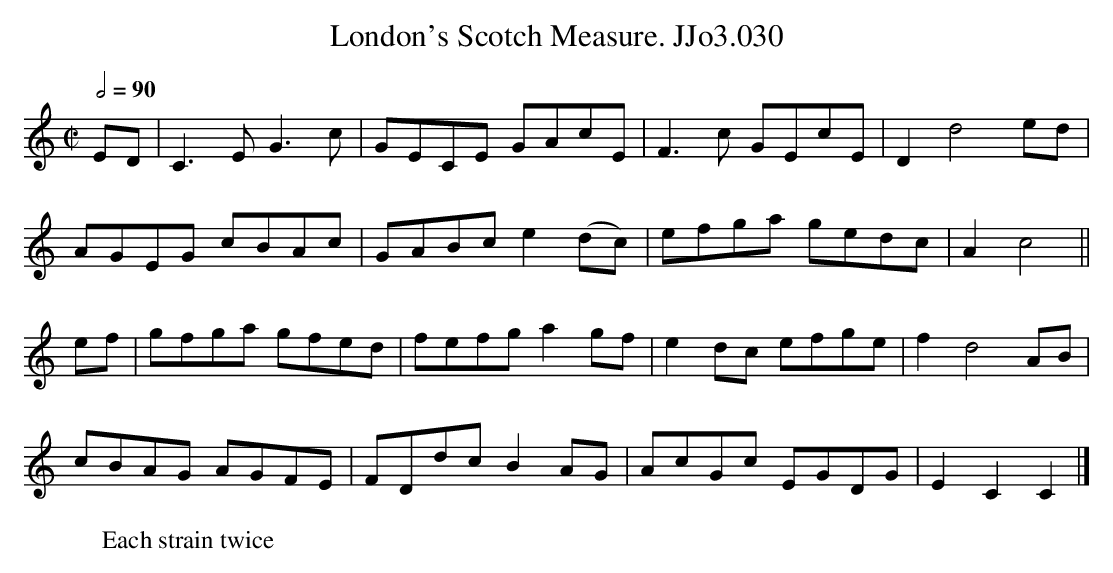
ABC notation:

X:1
T:London's Scotch Measure. JJo3.030
M:C|
L:1/8
W:Each strain twice
Q:1/2=90
K:C
ED | C3E G3c | GECE GAcE | F3c GEcE | D2 d4 ed |
AGEG cBAc | GABc e2 (dc) | efga gedc | A2 c4 ||
ef |gfga gfed | fefg a2 gf | e2dc efge |f2 d4 AB |
cBAG AGFE | FDdc B2 AG | AcGc EGDG | E2C2 C2 |]
